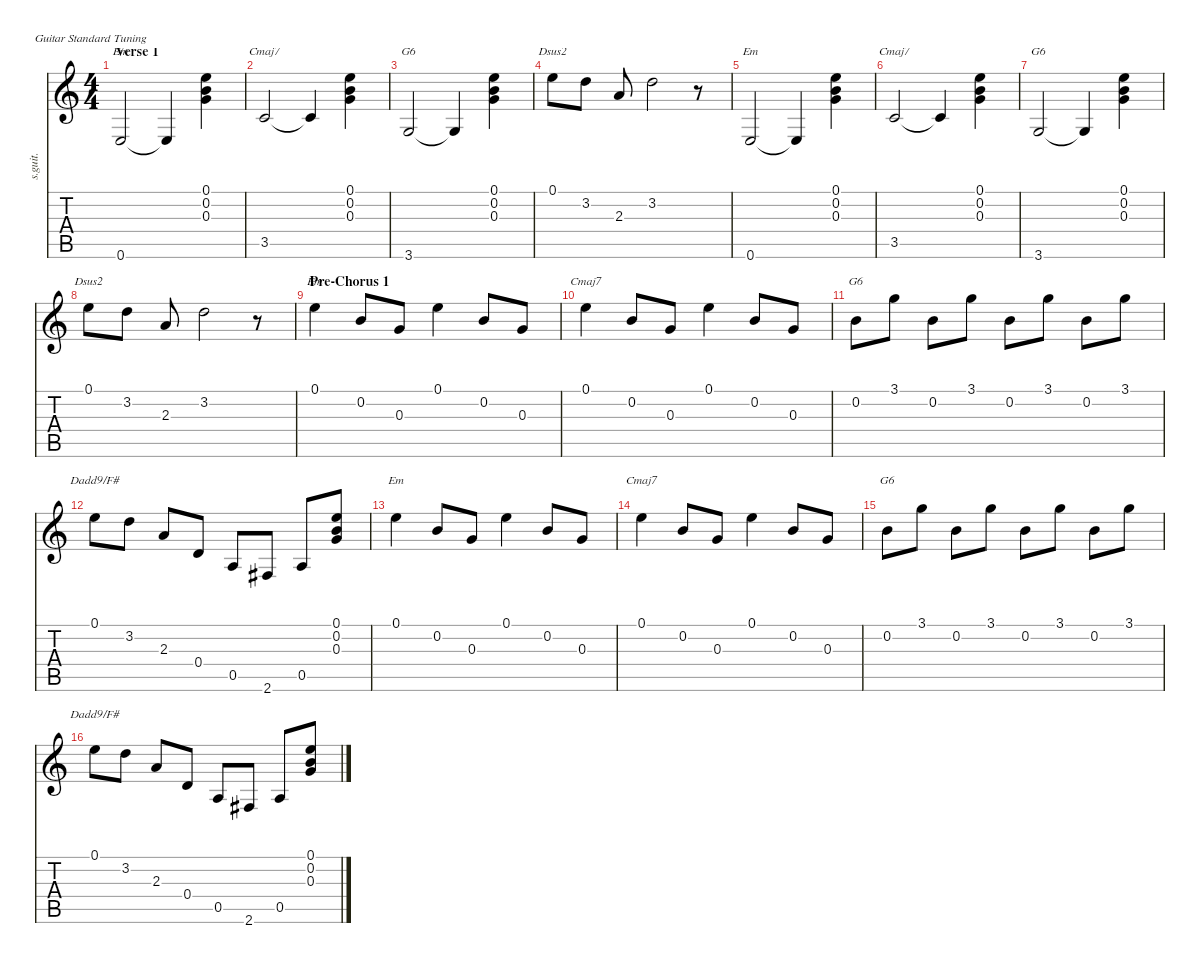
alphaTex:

\defaultSystemsLayout 4
\hideDynamics
\bracketExtendMode nobrackets
\track ("Noel Hogan (Clean Guitar)" "s.guit.") {instrument electricguitarclean}
\staff {score tabs}
\tuning (E4 B3 G3 D3 A2 E2)
\chord ("Em" 3 1 2 2 0 x) {showdiagram false}
\chord ("Cmaj7" 3 1 2 2 0 x) {showdiagram false}
\chord ("G6" 3 1 2 2 0 x) {showdiagram false}
\chord ("Dadd9/F#" 3 1 2 2 0 x) {showdiagram false}
\chord ("Dsus2" 3 1 2 2 0 x) {showdiagram false}
\ts (4 4)
\section ("" "Verse 1")
\tempo (82 hide)
\clef g2
\ks c
0.6.2{ch "Em" lyrics (0 "") lyrics (1 "") lyrics (2 "") lyrics (3 "") lyrics (4 "") dy f} 0.6{t}.4{lyrics (0 "") lyrics (1 "") lyrics (2 "") lyrics (3 "") lyrics (4 "")} (0.1 0.2 0.3).4{lyrics (0 "") lyrics (1 "") lyrics (2 "") lyrics (3 "") lyrics (4 "")} |
3.5.2{ch "Cmaj7" lyrics (0 "") lyrics (1 "") lyrics (2 "") lyrics (3 "") lyrics (4 "")} 3.5{t}.4{lyrics (0 "") lyrics (1 "") lyrics (2 "") lyrics (3 "") lyrics (4 "")} (0.1 0.2 0.3).4{lyrics (0 "") lyrics (1 "") lyrics (2 "") lyrics (3 "") lyrics (4 "")} |
3.6.2{ch "G6" lyrics (0 "") lyrics (1 "") lyrics (2 "") lyrics (3 "") lyrics (4 "")} 3.6{t}.4{lyrics (0 "") lyrics (1 "") lyrics (2 "") lyrics (3 "") lyrics (4 "")} (0.1 0.2 0.3).4{lyrics (0 "") lyrics (1 "") lyrics (2 "") lyrics (3 "") lyrics (4 "")} |
0.1.8{ch "Dsus2" lyrics (0 "") lyrics (1 "") lyrics (2 "") lyrics (3 "") lyrics (4 "")} 3.2.8{lyrics (0 "") lyrics (1 "") lyrics (2 "") lyrics (3 "") lyrics (4 "")} 2.3.8{lyrics (0 "") lyrics (1 "") lyrics (2 "") lyrics (3 "") lyrics (4 "")} 3.2.2{lyrics (0 "") lyrics (1 "") lyrics (2 "") lyrics (3 "") lyrics (4 "")} r.8 |
0.6.2{ch "Em" lyrics (0 "") lyrics (1 "") lyrics (2 "") lyrics (3 "") lyrics (4 "")} 0.6{t}.4{lyrics (0 "") lyrics (1 "") lyrics (2 "") lyrics (3 "") lyrics (4 "")} (0.1 0.2 0.3).4{lyrics (0 "") lyrics (1 "") lyrics (2 "") lyrics (3 "") lyrics (4 "")} |
3.5.2{ch "Cmaj7" lyrics (0 "") lyrics (1 "") lyrics (2 "") lyrics (3 "") lyrics (4 "")} 3.5{t}.4{lyrics (0 "") lyrics (1 "") lyrics (2 "") lyrics (3 "") lyrics (4 "")} (0.1 0.2 0.3).4{lyrics (0 "") lyrics (1 "") lyrics (2 "") lyrics (3 "") lyrics (4 "")} |
3.6.2{ch "G6" lyrics (0 "") lyrics (1 "") lyrics (2 "") lyrics (3 "") lyrics (4 "")} 3.6{t}.4{lyrics (0 "") lyrics (1 "") lyrics (2 "") lyrics (3 "") lyrics (4 "")} (0.1 0.2 0.3).4{lyrics (0 "") lyrics (1 "") lyrics (2 "") lyrics (3 "") lyrics (4 "")} |
0.1.8{ch "Dsus2" lyrics (0 "") lyrics (1 "") lyrics (2 "") lyrics (3 "") lyrics (4 "")} 3.2.8{lyrics (0 "") lyrics (1 "") lyrics (2 "") lyrics (3 "") lyrics (4 "")} 2.3.8{lyrics (0 "") lyrics (1 "") lyrics (2 "") lyrics (3 "") lyrics (4 "")} 3.2.2{lyrics (0 "") lyrics (1 "") lyrics (2 "") lyrics (3 "") lyrics (4 "")} r.8 |
\section ("" "Pre-Chorus 1")
0.1.4{ch "Em" lyrics (0 "") lyrics (1 "") lyrics (2 "") lyrics (3 "") lyrics (4 "")} 0.2.8{lyrics (0 "") lyrics (1 "") lyrics (2 "") lyrics (3 "") lyrics (4 "")} 0.3.8{lyrics (0 "") lyrics (1 "") lyrics (2 "") lyrics (3 "") lyrics (4 "")} 0.1.4{lyrics (0 "") lyrics (1 "") lyrics (2 "") lyrics (3 "") lyrics (4 "")} 0.2.8{lyrics (0 "") lyrics (1 "") lyrics (2 "") lyrics (3 "") lyrics (4 "")} 0.3.8{lyrics (0 "") lyrics (1 "") lyrics (2 "") lyrics (3 "") lyrics (4 "")} |
0.1.4{ch "Cmaj7" lyrics (0 "") lyrics (1 "") lyrics (2 "") lyrics (3 "") lyrics (4 "")} 0.2.8{lyrics (0 "") lyrics (1 "") lyrics (2 "") lyrics (3 "") lyrics (4 "")} 0.3.8{lyrics (0 "") lyrics (1 "") lyrics (2 "") lyrics (3 "") lyrics (4 "")} 0.1.4{lyrics (0 "") lyrics (1 "") lyrics (2 "") lyrics (3 "") lyrics (4 "")} 0.2.8{lyrics (0 "") lyrics (1 "") lyrics (2 "") lyrics (3 "") lyrics (4 "")} 0.3.8{lyrics (0 "") lyrics (1 "") lyrics (2 "") lyrics (3 "") lyrics (4 "")} |
0.2.8{ch "G6" lyrics (0 "") lyrics (1 "") lyrics (2 "") lyrics (3 "") lyrics (4 "")} 3.1.8{lyrics (0 "") lyrics (1 "") lyrics (2 "") lyrics (3 "") lyrics (4 "")} 0.2.8{lyrics (0 "") lyrics (1 "") lyrics (2 "") lyrics (3 "") lyrics (4 "")} 3.1.8{lyrics (0 "") lyrics (1 "") lyrics (2 "") lyrics (3 "") lyrics (4 "")} 0.2.8{lyrics (0 "") lyrics (1 "") lyrics (2 "") lyrics (3 "") lyrics (4 "")} 3.1.8{lyrics (0 "") lyrics (1 "") lyrics (2 "") lyrics (3 "") lyrics (4 "")} 0.2.8{lyrics (0 "") lyrics (1 "") lyrics (2 "") lyrics (3 "") lyrics (4 "")} 3.1.8{lyrics (0 "") lyrics (1 "") lyrics (2 "") lyrics (3 "") lyrics (4 "")} |
0.1.8{ch "Dadd9/F#" lyrics (0 "") lyrics (1 "") lyrics (2 "") lyrics (3 "") lyrics (4 "")} 3.2.8{lyrics (0 "") lyrics (1 "") lyrics (2 "") lyrics (3 "") lyrics (4 "")} 2.3.8{lyrics (0 "") lyrics (1 "") lyrics (2 "") lyrics (3 "") lyrics (4 "")} 0.4.8{lyrics (0 "") lyrics (1 "") lyrics (2 "") lyrics (3 "") lyrics (4 "")} 0.5.8{lyrics (0 "") lyrics (1 "") lyrics (2 "") lyrics (3 "") lyrics (4 "")} 2.6{acc #}.8{lyrics (0 "") lyrics (1 "") lyrics (2 "") lyrics (3 "") lyrics (4 "")} 0.5.8{lyrics (0 "") lyrics (1 "") lyrics (2 "") lyrics (3 "") lyrics (4 "")} (0.1 0.2 0.3).8{lyrics (0 "") lyrics (1 "") lyrics (2 "") lyrics (3 "") lyrics (4 "")} |
0.1.4{ch "Em" lyrics (0 "") lyrics (1 "") lyrics (2 "") lyrics (3 "") lyrics (4 "")} 0.2.8{lyrics (0 "") lyrics (1 "") lyrics (2 "") lyrics (3 "") lyrics (4 "")} 0.3.8{lyrics (0 "") lyrics (1 "") lyrics (2 "") lyrics (3 "") lyrics (4 "")} 0.1.4{lyrics (0 "") lyrics (1 "") lyrics (2 "") lyrics (3 "") lyrics (4 "")} 0.2.8{lyrics (0 "") lyrics (1 "") lyrics (2 "") lyrics (3 "") lyrics (4 "")} 0.3.8{lyrics (0 "") lyrics (1 "") lyrics (2 "") lyrics (3 "") lyrics (4 "")} |
0.1.4{ch "Cmaj7" lyrics (0 "") lyrics (1 "") lyrics (2 "") lyrics (3 "") lyrics (4 "")} 0.2.8{lyrics (0 "") lyrics (1 "") lyrics (2 "") lyrics (3 "") lyrics (4 "")} 0.3.8{lyrics (0 "") lyrics (1 "") lyrics (2 "") lyrics (3 "") lyrics (4 "")} 0.1.4{lyrics (0 "") lyrics (1 "") lyrics (2 "") lyrics (3 "") lyrics (4 "")} 0.2.8{lyrics (0 "") lyrics (1 "") lyrics (2 "") lyrics (3 "") lyrics (4 "")} 0.3.8{lyrics (0 "") lyrics (1 "") lyrics (2 "") lyrics (3 "") lyrics (4 "")} |
0.2.8{ch "G6" lyrics (0 "") lyrics (1 "") lyrics (2 "") lyrics (3 "") lyrics (4 "")} 3.1.8{lyrics (0 "") lyrics (1 "") lyrics (2 "") lyrics (3 "") lyrics (4 "")} 0.2.8{lyrics (0 "") lyrics (1 "") lyrics (2 "") lyrics (3 "") lyrics (4 "")} 3.1.8{lyrics (0 "") lyrics (1 "") lyrics (2 "") lyrics (3 "") lyrics (4 "")} 0.2.8{lyrics (0 "") lyrics (1 "") lyrics (2 "") lyrics (3 "") lyrics (4 "")} 3.1.8{lyrics (0 "") lyrics (1 "") lyrics (2 "") lyrics (3 "") lyrics (4 "")} 0.2.8{lyrics (0 "") lyrics (1 "") lyrics (2 "") lyrics (3 "") lyrics (4 "")} 3.1.8{lyrics (0 "") lyrics (1 "") lyrics (2 "") lyrics (3 "") lyrics (4 "")} |
0.1.8{ch "Dadd9/F#" lyrics (0 "") lyrics (1 "") lyrics (2 "") lyrics (3 "") lyrics (4 "")} 3.2.8{lyrics (0 "") lyrics (1 "") lyrics (2 "") lyrics (3 "") lyrics (4 "")} 2.3.8{lyrics (0 "") lyrics (1 "") lyrics (2 "") lyrics (3 "") lyrics (4 "")} 0.4.8{lyrics (0 "") lyrics (1 "") lyrics (2 "") lyrics (3 "") lyrics (4 "")} 0.5.8{lyrics (0 "") lyrics (1 "") lyrics (2 "") lyrics (3 "") lyrics (4 "")} 2.6{acc #}.8{lyrics (0 "") lyrics (1 "") lyrics (2 "") lyrics (3 "") lyrics (4 "")} 0.5.8{lyrics (0 "") lyrics (1 "") lyrics (2 "") lyrics (3 "") lyrics (4 "")} (0.1 0.2 0.3).8{lyrics (0 "") lyrics (1 "") lyrics (2 "") lyrics (3 "") lyrics (4 "")}
